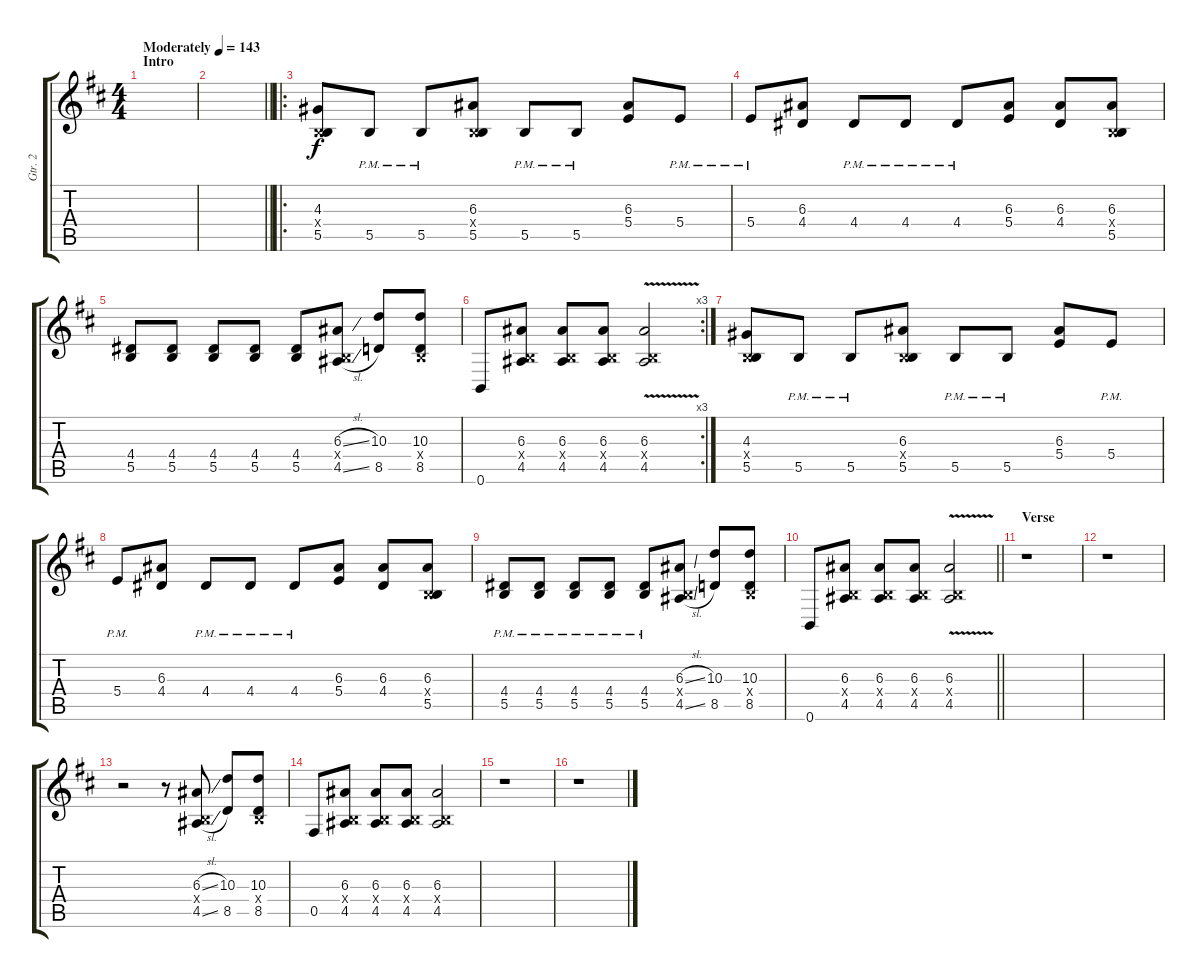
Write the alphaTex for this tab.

\track ("Gtr. 2" "Gtr. 2") {instrument distortionguitar}
\staff {score tabs}
\tuning (Db4 Ab3 E3 B2 Gb2 B1) {hide}
\ts (4 4)
\section ("" "Intro")
\tempo (143 "Moderately")
\clef g2
\ks bminor
|
\barLineRight lightlight
|
\ro
(4.3 0.4{x} 5.5).8 5.5{pm}.8 5.5{pm}.8 (6.3 0.4{x} 5.5).8 5.5{pm}.8 5.5{pm}.8 (6.3 5.4).8 5.4{pm}.8 |
5.4{pm}.8 (6.3 4.4).8 4.4{pm}.8 4.4{pm}.8 4.4{pm}.8 (6.3 5.4).8 (6.3 4.4).8 (6.3 0.4{x} 5.5).8 |
(4.4 5.5).8 (4.4 5.5).8 (4.4 5.5).8 (4.4 5.5).8 (4.4 5.5).8 (6.3{sl} 0.4{x} 4.5{sl}).8 (10.3 8.5).8 (10.3 0.4{x} 8.5).8 |
\rc 3
0.6.8 (6.3 0.4{x} 4.5).8 (6.3 0.4{x} 4.5).8 (6.3 0.4{x} 4.5).8 (6.3{v} 0.4{x} 4.5{v}).2 |
(4.3 0.4{x} 5.5).8 5.5{pm}.8 5.5{pm}.8 (6.3 0.4{x} 5.5).8 5.5{pm}.8 5.5{pm}.8 (6.3 5.4).8 5.4{pm}.8 |
5.4{pm}.8 (6.3 4.4).8 4.4{pm}.8 4.4{pm}.8 4.4{pm}.8 (6.3 5.4).8 (6.3 4.4).8 (6.3 0.4{x} 5.5).8 |
(4.4{pm} 5.5{pm}).8 (4.4{pm} 5.5{pm}).8 (4.4{pm} 5.5{pm}).8 (4.4{pm} 5.5{pm}).8 (4.4{pm} 5.5{pm}).8 (6.3{sl} 0.4{x} 4.5{sl}).8 (10.3 8.5).8 (10.3 0.4{x} 8.5).8 |
\barLineRight lightlight
0.6.8 (6.3 0.4{x} 4.5).8 (6.3 0.4{x} 4.5).8 (6.3 0.4{x} 4.5).8 (6.3{v} 0.4{x} 4.5{v}).2 |
\section ("" "Verse")
r.1 |
r.1 |
r.2 r.8 (6.3{sl} 0.4{x} 4.5{sl}).8 (10.3 8.5).8 (10.3 0.4{x} 8.5).8 |
0.5.8 (6.3 0.4{x} 4.5).8 (6.3 0.4{x} 4.5).8 (6.3 0.4{x} 4.5).8 (6.3 0.4{x} 4.5).2 |
r.1 |
r.1
